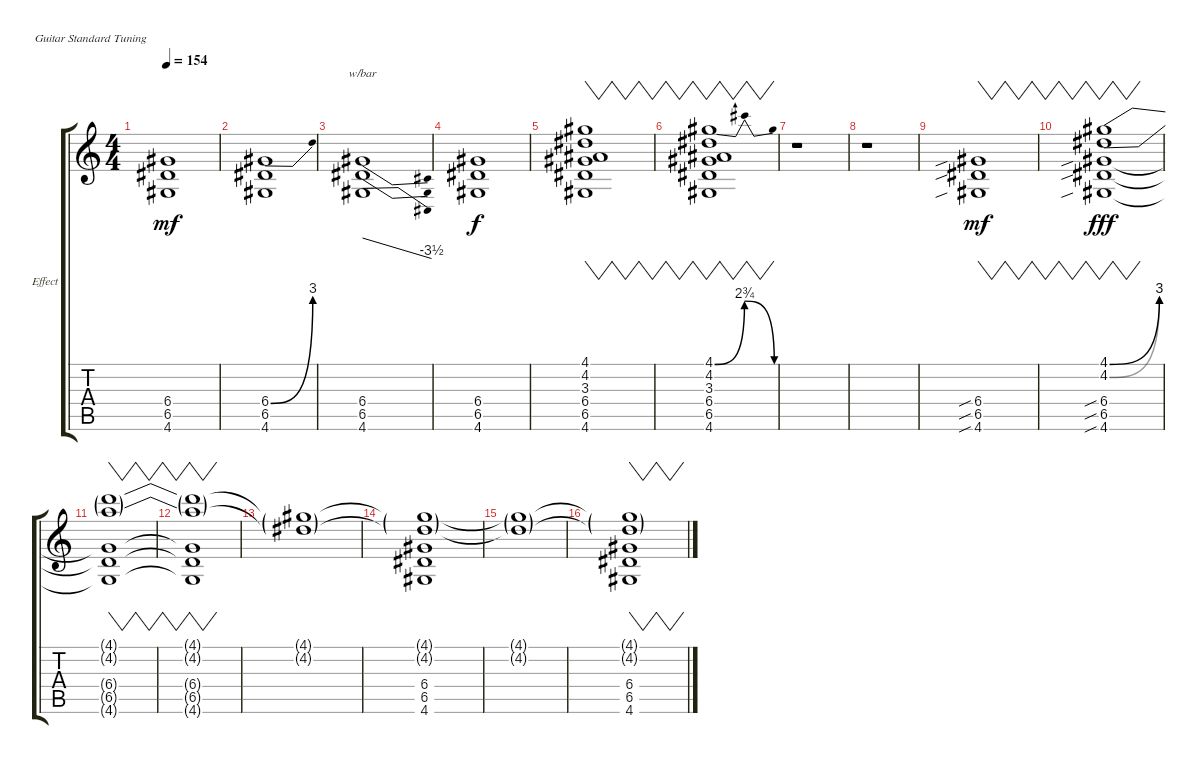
\defaultSystemsLayout 4
\bracketExtendMode groupsimilarinstruments
\firstSystemTrackNameOrientation horizontal
\otherSystemsTrackNameOrientation horizontal
\track ("Effect" "Effect") {instrument overdrivenguitar}
\staff {score tabs}
\tuning (E4 B3 G3 D3 A2 E2)
\ts (4 4)
\tempo 154
\clef g2
\scale
0.333333
\ks c
(4.6 6.5 6.4).1{dy mf} |
\scale
0.333333 (4.6 6.5 6.4{be (bend 0 0 59.4 12)}).1 |
\scale
0.333333 (4.6 6.5 6.4).1{tbe (dive default 0 0 48 -14)} |
\scale
0.333333 (4.6 6.5 6.4).1{dy f} |
\scale
0.333333 (4.6 6.5 6.4 3.3 4.2 4.1).1{vw} |
\scale
0.333333 (4.6 6.5 6.4 3.3 4.2 4.1{be (bendrelease 0 0 18.599999999999998 11 21 11 30 0)}).1{vw} |
\scale
0.333333 r.1 |
\scale
0.333333 r.1 |
\scale
0.333333 (4.6{sib} 6.5{sib} 6.4{sib}).1{vw dy mf} |
\scale
0.333333 (4.6{sib} 6.5{sib} 6.4{sib} 4.1{be (bend 0 0 59.4 12)} 4.2{be (bend 0 0 59.4 12)}).1{vw dy fff} |
\scale
0.333333 (4.6{t} 6.5{t} 6.4{t} 4.1{t} 4.2{t}).1{vw} |
\scale
0.333333 (4.6{t} 6.5{t} 6.4{t} 4.1{t} 4.2{t}).1{vw} |
\scale
0.333333 (4.1{t} 4.2{t}).1 |
\scale
0.333333 (4.1{t} 4.2{t} 4.6 6.5 6.4).1 |
\scale
0.333333 (4.1{t} 4.2{t}).1 |
\scale
0.333333 (4.1{t} 4.2{t} 4.6 6.5 6.4).1{vw}
